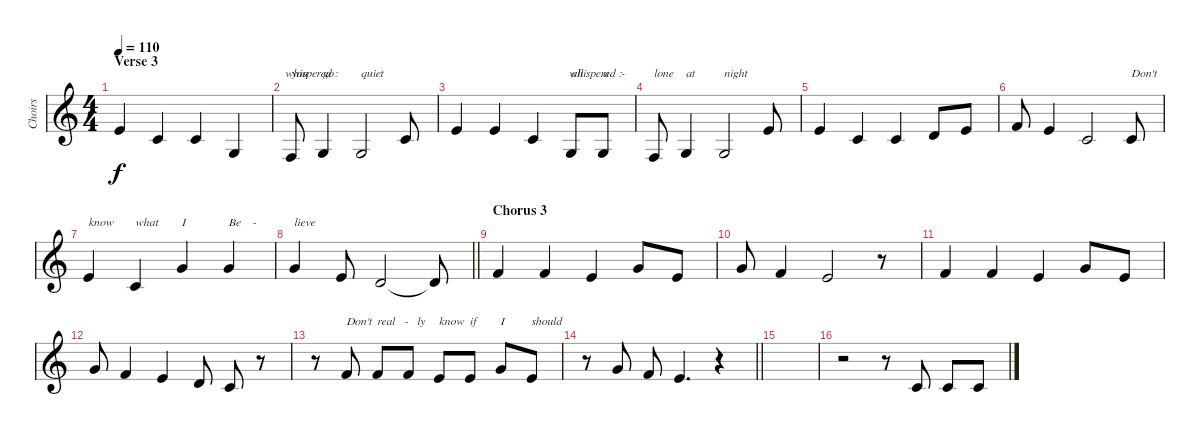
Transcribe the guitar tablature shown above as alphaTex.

\track ("Choirs" "Choirs") {instrument flute}
\staff {score}
\tuning (E4 B3 G3 D3 A2 E2) {hide}
\ts (4 4)
\section ("" "Verse 3")
\tempo 110
\clef g2
\ks c
0.1.4{dy f} 1.2.4 1.2.4 0.3.4{txt "                 whispered :"} |
3.4.8{txt "you"} 0.3.4{txt "go"} 0.3.2{txt "quiet"} 5.3.8 |
0.1.4 0.1.4 1.2.4{txt "            whispered :"} 0.3.8{txt "all"} 0.3.8{txt "a    -"} |
3.4.8{txt "lone"} 0.3.4{txt "at"} 0.3.2{txt "night"} 0.1.8 |
0.1.4 1.2.4 1.2.4 3.2.8 0.1.8 |
1.1.8 0.1.4 5.3.2 1.2.8{txt "Don't"} |
0.1.4{txt "know"} 1.2.4{txt "what"} 3.1.4{txt "I"} 3.1.4{txt "Be    -   "} |
\barLineRight lightlight
3.1.4{txt "lieve"} 0.1.8 3.2.2 3.2{t}.8 |
\section ("" "Chorus 3")
1.1.4 1.1.4 0.1.4 3.1.8 0.1.8 |
3.1.8 1.1.4 0.1.2 r.8 |
1.1.4 1.1.4 0.1.4 3.1.8 0.1.8 |
3.1.8 1.1.4 0.1.4 3.2.8 1.2.8 r.8 |
r.8 1.1.8{txt "Don't"} 1.1.8{txt "real   -   ly"} 1.1.8 0.1.8{txt "know"} 0.1.8{txt "if"} 3.1.8{txt "I"} 0.1.8{txt "should"} |
\barLineRight lightlight
r.8 3.1.8 1.1.8 0.1.4{d} r.4 |
|
r.2 r.8 1.2.8 1.2.8 1.2.8
